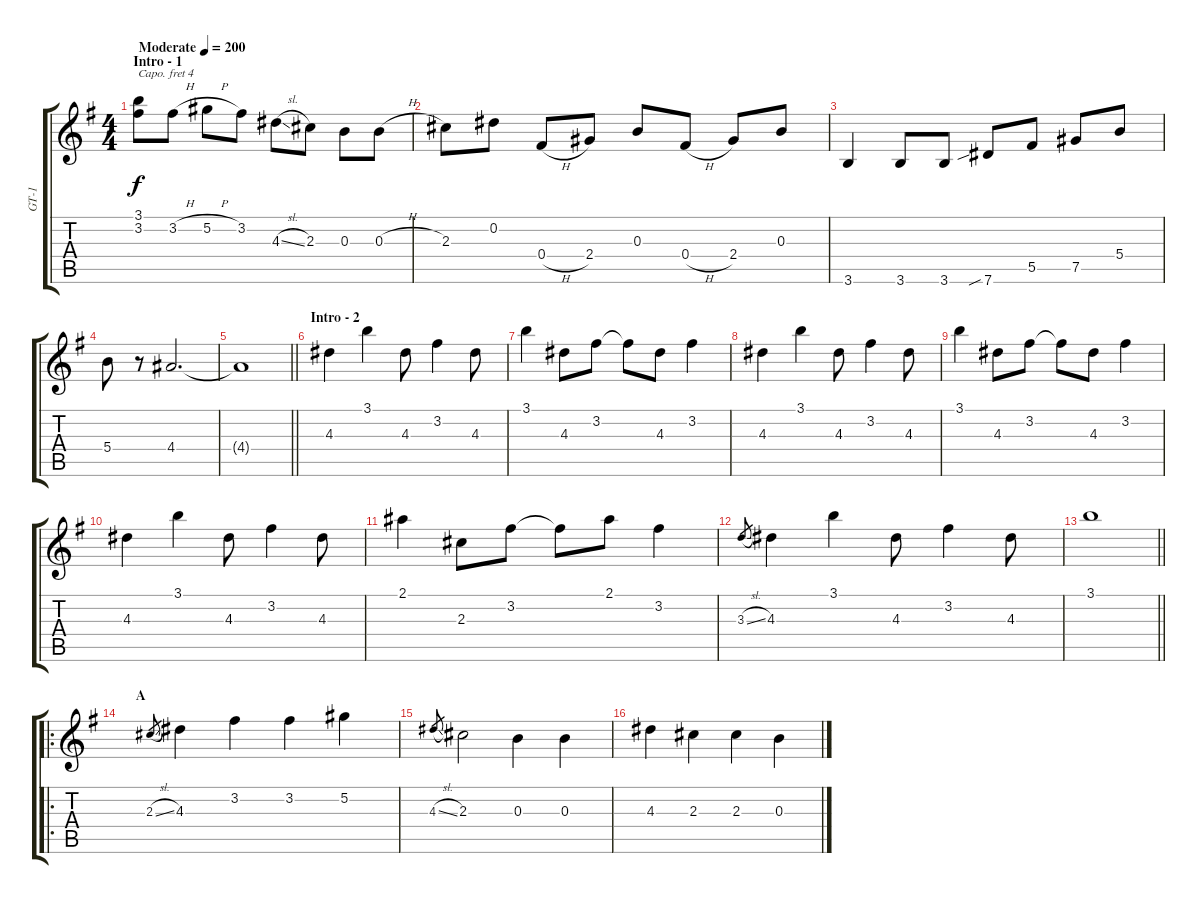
\track ("GT-1" "GT-1") {instrument acousticguitarsteel}
\staff {score tabs}
\capo 4
\tuning (E4 B3 G3 D3 A2 E2) {hide}
\ts (4 4)
\section ("" "Intro - 1")
\tempo (200 "Moderate")
\clef g2
\ks g
(3.1 3.2).8{dy f instrument acousticguitarsteel} 3.2{h}.8 5.2{h}.8 3.2.8 4.3{sl}.8 2.3.8 0.3.8 0.3{h}.8 |
2.3.8 0.2.8 0.4{h}.8 2.4.8 0.3.8 0.4{h}.8 2.4.8 0.3.8 |
3.6.4 3.6.8 3.6.8 7.6{sib}.8 5.5.8 7.5.8 5.4.8 |
5.4.8 r.8 4.4.2{d} |
\barLineRight lightlight
4.4{t}.1 |
\section ("" "Intro - 2")
4.3.4 3.1.4 4.3.8 3.2.4 4.3.8 |
3.1.4 4.3.8 3.2.8 3.2{t}.8 4.3.8 3.2.4 |
4.3.4 3.1.4 4.3.8 3.2.4 4.3.8 |
3.1.4 4.3.8 3.2.8 3.2{t}.8 4.3.8 3.2.4 |
4.3.4 3.1.4 4.3.8 3.2.4 4.3.8 |
2.1.4 2.3.8 3.2.8 3.2{t}.8 2.1.8 3.2.4 |
3.3{sl}.8{gr} 4.3.4 3.1.4 4.3.8 3.2.4 4.3.8 |
\barLineRight lightlight
3.1.1 |
\ro
\section ("" "A")
2.3{sl}.8{gr} 4.3.4 3.2.4 3.2.4 5.2.4 |
4.3{sl}.8{gr} 2.3.2 0.3.4 0.3.4 |
4.3.4 2.3.4 2.3.4 0.3.4
